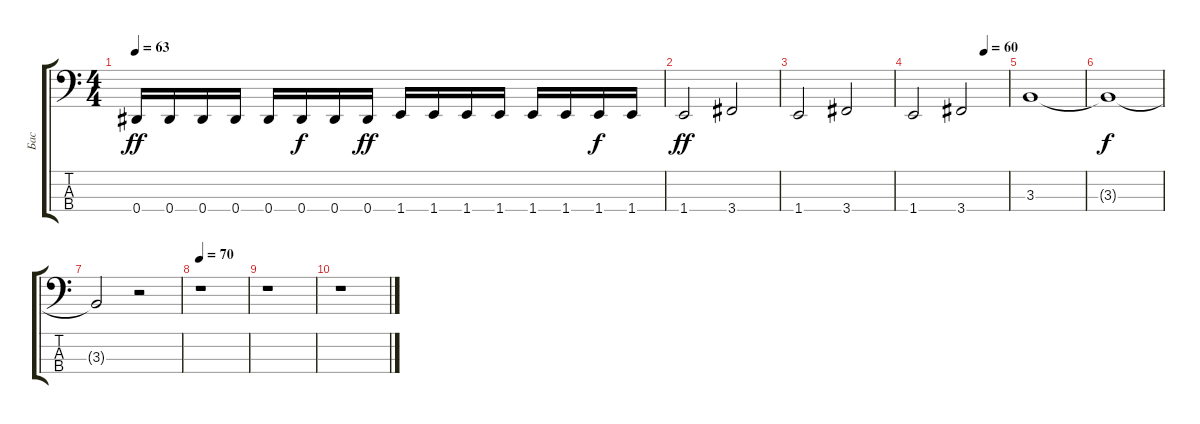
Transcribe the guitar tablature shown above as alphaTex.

\track ("Бас" "Бас") {instrument electricbasspick}
\staff {score tabs}
\tuning (Gb2 Db2 Ab1 Eb1) {hide}
\ts (4 4)
\tempo 63
\clef f4
\ks c
0.4.16{dy ff} 0.4.16 0.4.16 0.4.16 0.4.16 0.4.16{dy f} 0.4.16 0.4.16{dy ff} 1.4.16 1.4.16 1.4.16 1.4.16 1.4.16 1.4.16 1.4.16{dy f} 1.4.16 |
1.4.2{dy ff} 3.4.2 |
1.4.2 3.4.2 |
\tempo (60 0.75)
1.4.2 3.4.2 |
3.3.1 |
3.3{t}.1{dy f} |
3.3{t}.2 r.2 |
\tempo 70
r.1 |
r.1 |
r.1
